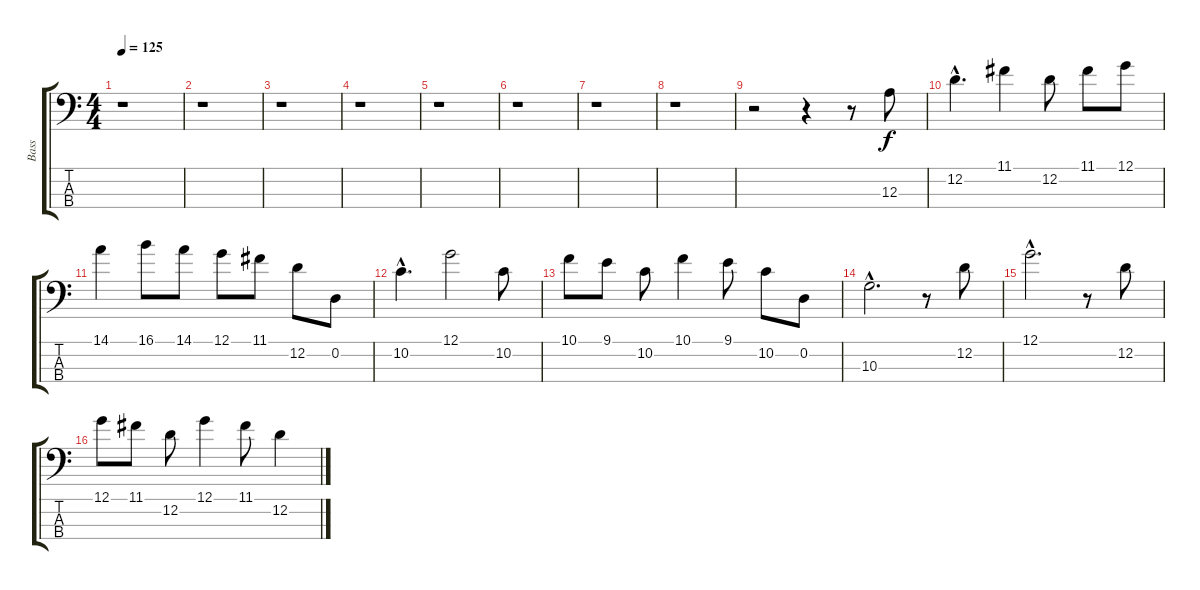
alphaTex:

\track ("Bass" "Bass") {instrument electricbasspick}
\staff {score tabs}
\tuning (G2 D2 A1 E1) {hide}
\ts (4 4)
\tempo 125
\clef f4
\ks c
r.1{dy f instrument electricbasspick} |
r.1 |
r.1 |
r.1 |
r.1 |
r.1 |
r.1 |
r.1 |
r.2 r.4 r.8 12.3.8 |
12.2{hac}.4{d} 11.1.4 12.2.8 11.1.8 12.1.8 |
14.1.4 16.1.8 14.1.8 12.1.8 11.1.8 12.2.8 0.2.8 |
10.2{hac}.4{d} 12.1.2 10.2.8 |
10.1.8 9.1.8 10.2.8 10.1.4 9.1.8 10.2.8 0.2.8 |
10.3{hac}.2{d} r.8 12.2.8 |
12.1{hac}.2{d} r.8 12.2.8 |
12.1.8 11.1.8 12.2.8 12.1.4 11.1.8 12.2.4
